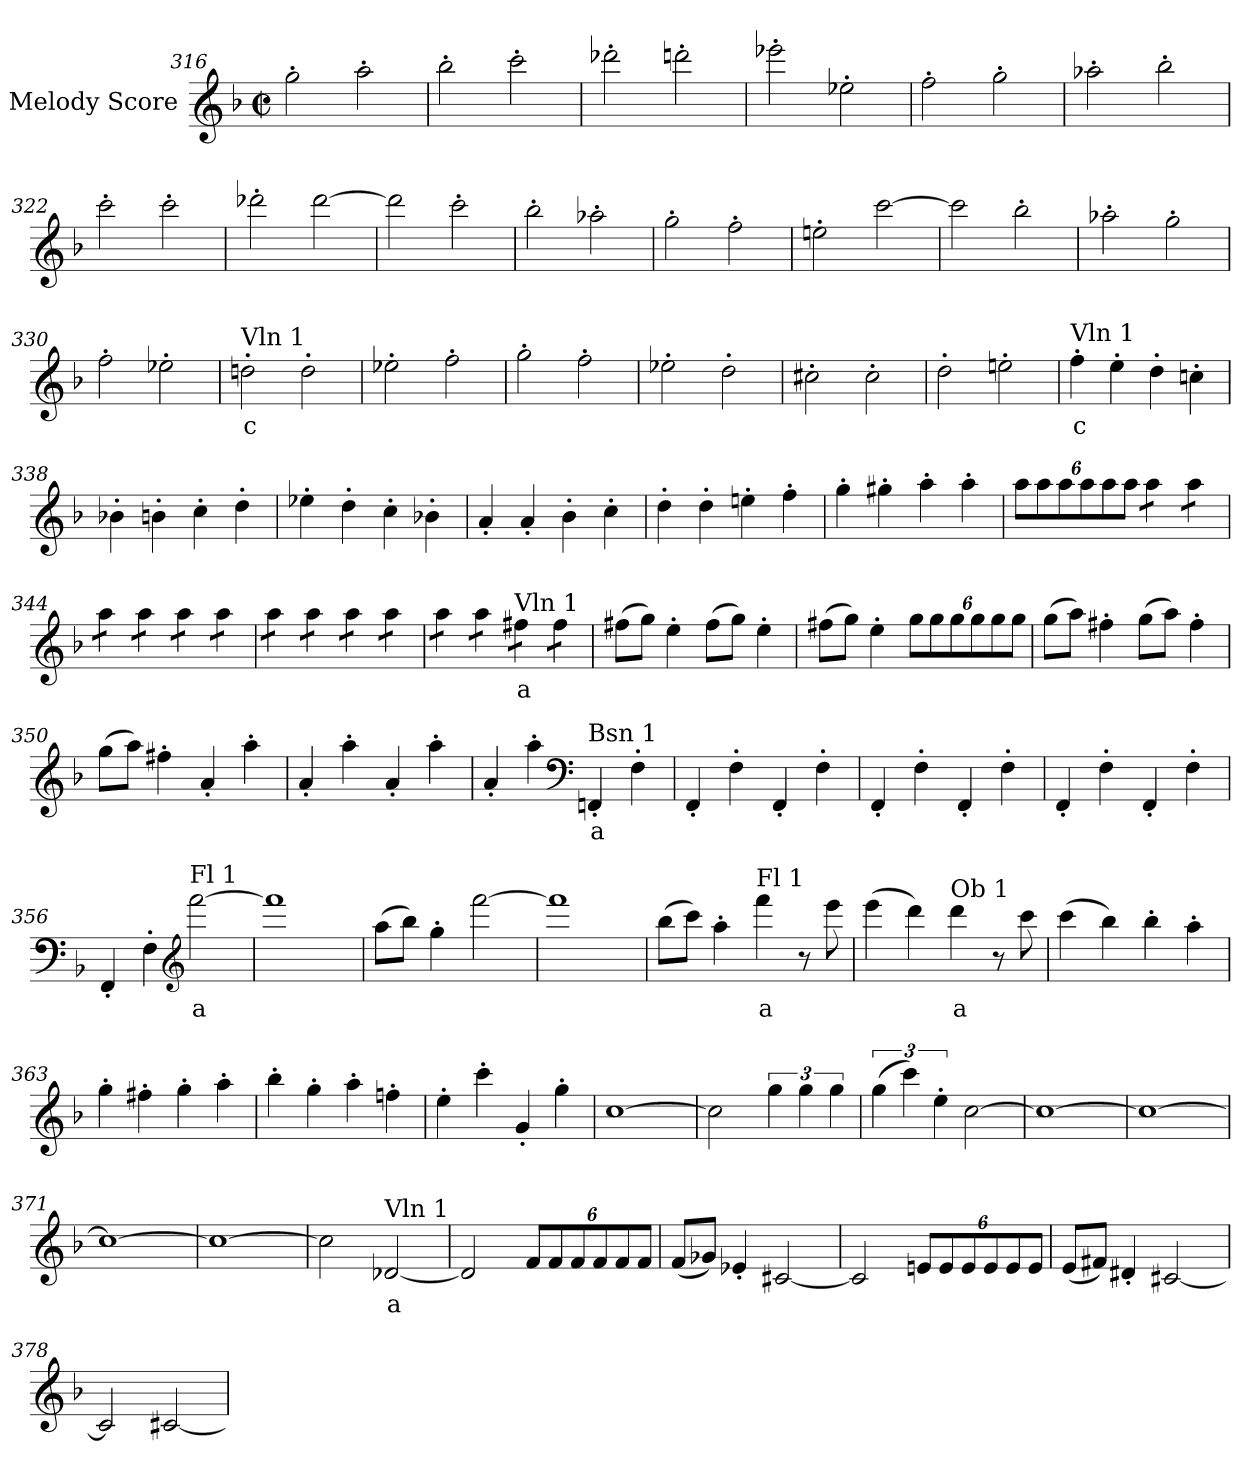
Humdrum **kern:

**kern	**text
*part1	*part1
*staff1	*staff1
*I"Melody Score	*
*clefG2	*
*k[b-]	*
*M2/2	*
*met(c|)	*
=316	=316
2gg'\	.
2aa'\	.
=317	=317
2bb-'\	.
2ccc'\	.
=318	=318
2ddd-X'\	.
2dddn'\	.
=319	=319
2eee-X'\	.
2ee-X'\	.
=320	=320
2ff'\	.
2gg'\	.
=321	=321
2aa-X'\	.
2bb-'\	.
=322	=322
2ccc'\	.
2ccc'\	.
=323	=323
2ddd-X'\	.
[2ddd-\	.
=324	=324
2ddd-\]	.
2ccc'\	.
=325	=325
2bb-'\	.
2aa-X'\	.
=326	=326
2gg'\	.
2ff'\	.
=327	=327
2een'\	.
[2ccc\	.
=328	=328
2ccc\]	.
2bb-'\	.
=329	=329
2aa-X'\	.
2gg'\	.
=330	=330
2ff'\	.
2ee-X'\	.
=331	=331
!LO:TX:a:t=Vln 1	!
!	!LO:LY:b:color=#FF0000
2ddn'\	c
2dd'\	.
=332	=332
2ee-X'\	.
2ff'\	.
=333	=333
2gg'\	.
2ff'\	.
=334	=334
2ee-X'\	.
2dd'\	.
=335	=335
2cc#X'\	.
2cc#'\	.
=336	=336
2dd'\	.
2een'\	.
=337	=337
!LO:TX:a:t=Vln 1	!
!	!LO:LY:b:color=#FF0000
4ff'\	c
4ee'\	.
4dd'\	.
4ccn'\	.
=338	=338
4b-X'\	.
4bn'\	.
4cc'\	.
4dd'\	.
=339	=339
4ee-X'\	.
4dd'\	.
4cc'\	.
4b-X'\	.
=340	=340
4a'/	.
4a'/	.
4b-'\	.
4cc'\	.
=341	=341
4dd'\	.
4dd'\	.
4een'\	.
4ff'\	.
=342	=342
4gg'\	.
4gg#X'\	.
4aa'\	.
4aa'\	.
=343	=343
*Xbrackettup	*
12aa\L	.
12aa\	.
12aa\	.
12aa\	.
12aa\	.
12aa\J	.
*tremolo	*
12aa\L	.
12aa\	.
12aa\J	.
12aa\L	.
12aa\	.
12aa\J	.
=344	=344
12aa\L	.
12aa\	.
12aa\J	.
12aa\L	.
12aa\	.
12aa\J	.
12aa\L	.
12aa\	.
12aa\J	.
12aa\L	.
12aa\	.
12aa\J	.
=345	=345
12aa\L	.
12aa\	.
12aa\J	.
12aa\L	.
12aa\	.
12aa\J	.
12aa\L	.
12aa\	.
12aa\J	.
12aa\L	.
12aa\	.
12aa\J	.
=346	=346
12aa\L	.
12aa\	.
12aa\J	.
12aa\L	.
12aa\	.
12aa\J	.
!LO:TX:a:t=Vln 1	!
!	!LO:LY:b:color=#FF0000
12ff#X\L	a
12ff#X\	.
12ff#X\J	.
12ff#\L	.
12ff#\	.
12ff#\J	.
*Xtremolo	*
=347	=347
(8ff#X\L	.
8gg\J)	.
4ee'\	.
(8ff#\L	.
8gg\J)	.
4ee'\	.
=348	=348
(8ff#X\L	.
8gg\J)	.
4ee'\	.
12gg\L	.
12gg\	.
12gg\	.
12gg\	.
12gg\	.
12gg\J	.
=349	=349
(8gg\L	.
8aa\J)	.
4ff#X'\	.
(8gg\L	.
8aa\J)	.
4ff#'\	.
=350	=350
(8gg\L	.
8aa\J)	.
4ff#X'\	.
4a'/	.
4aa'\	.
=351	=351
4a'/	.
4aa'\	.
4a'/	.
4aa'\	.
=352	=352
4a'/	.
4aa'\	.
*clefF4	*
!LO:TX:a:t=Bsn 1	!
!	!LO:LY:b:color=#FF0000
4FFn'/	a
4F'\	.
=353	=353
4FF'/	.
4F'\	.
4FF'/	.
4F'\	.
=354	=354
4FF'/	.
4F'\	.
4FF'/	.
4F'\	.
=355	=355
4FF'/	.
4F'\	.
4FF'/	.
4F'\	.
=356	=356
4FF'/	.
4F'\	.
*clefG2	*
!LO:TX:a:t=Fl 1	!
!	!LO:LY:b:color=#FF0000
[2fff\	a
=357	=357
1fff]	.
=358	=358
(8aa\L	.
8bb-\J)	.
4gg'\	.
[2fff\	.
=359	=359
1fff]	.
=360	=360
(8bb-\L	.
8ccc\J)	.
4aa'\	.
!LO:TX:a:t=Fl 1	!
!	!LO:LY:b:color=#FF0000
4fff\	a
8r	.
8eee\	.
=361	=361
(4eee\	.
4ddd\)	.
!LO:TX:a:t=Ob 1	!
!	!LO:LY:b:color=#FF0000
4ddd\	a
8r	.
8ccc\	.
=362	=362
(4ccc\	.
4bb-\)	.
4bb-'\	.
4aa'\	.
=363	=363
4gg'\	.
4ff#X'\	.
4gg'\	.
4aa'\	.
=364	=364
4bb-'\	.
4gg'\	.
4aa'\	.
4ffn'\	.
=365	=365
4ee'\	.
4ccc'\	.
4g'/	.
4gg'\	.
=366	=366
[1cc	.
=367	=367
2cc\]	.
*brackettup	*
6gg\	.
6gg\	.
6gg\	.
=368	=368
(6gg\	.
6ccc\)	.
6ee'\	.
[2cc\	.
=369	=369
1cc_	.
=370	=370
1cc_	.
=371	=371
1cc_	.
=372	=372
1cc_	.
=373	=373
2cc\]	.
!LO:TX:a:t=Vln 1	!
!	!LO:LY:b:color=#FF0000
[2d-X/	a
=374	=374
2d-/]	.
*Xbrackettup	*
12f/L	.
12f/	.
12f/	.
12f/	.
12f/	.
12f/J	.
=375	=375
(8f/L	.
8g-X/J)	.
4e-X'/	.
[2c#X/	.
=376	=376
2c#/]	.
12en/L	.
12e/	.
12e/	.
12e/	.
12e/	.
12e/J	.
=377	=377
(8e/L	.
8f#X/J)	.
4d#X'/	.
[2c#X/	.
=378	=378
2c#/]	.
[2c#X/	.
=	=
*-	*-
